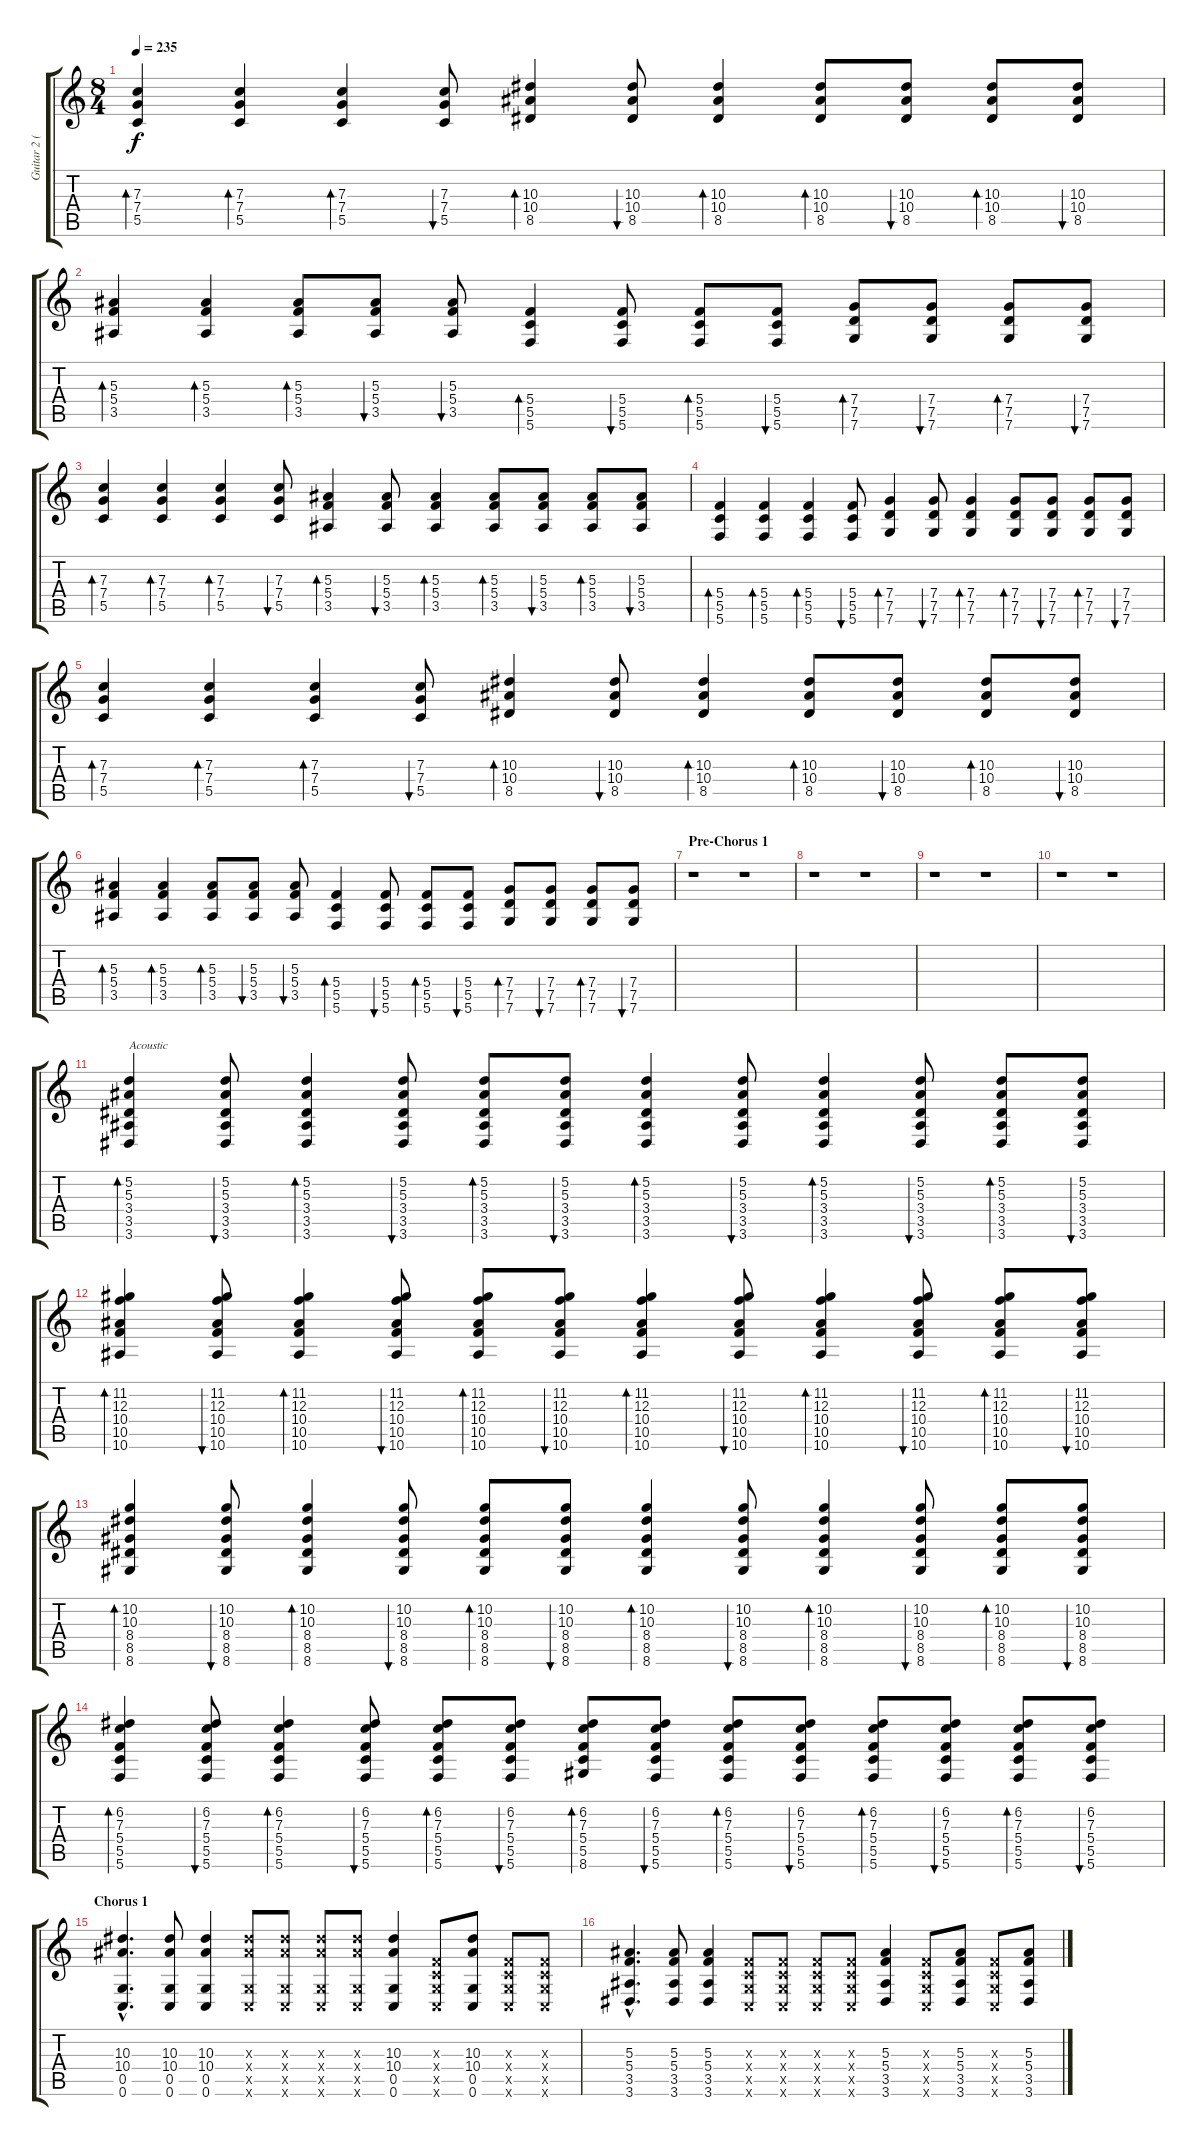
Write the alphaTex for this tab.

\track ("Guitar 2 (Paul)" "Guitar 2 (") {instrument distortionguitar}
\staff {score tabs}
\tuning (D4 A3 F3 C3 G2 C2) {hide}
\ts (8 4)
\tempo 235
\clef g2
\ks c
(7.3 7.4 5.5).4{bd 60 dy f} (7.3 7.4 5.5).4{bd 60} (7.3 7.4 5.5).4{bd 60} (7.3 7.4 5.5).8{bu 60} (10.3 10.4 8.5).4{bd 60} (10.3 10.4 8.5).8{bu 60} (10.3 10.4 8.5).4{bd 60} (10.3 10.4 8.5).8{bd 60} (10.3 10.4 8.5).8{bu 60} (10.3 10.4 8.5).8{bd 60} (10.3 10.4 8.5).8{bu 60} |
(5.3 5.4 3.5).4{bd 60} (5.3 5.4 3.5).4{bd 60} (5.3 5.4 3.5).8{bd 60} (5.3 5.4 3.5).8{bu 60} (5.3 5.4 3.5).8{bu 60} (5.4 5.5 5.6).4{bd 60} (5.4 5.5 5.6).8{bu 60} (5.4 5.5 5.6).8{bd 60} (5.4 5.5 5.6).8{bu 60} (7.4 7.5 7.6).8{bd 60} (7.4 7.5 7.6).8{bu 60} (7.4 7.5 7.6).8{bd 60} (7.4 7.5 7.6).8{bu 60} |
(7.3 7.4 5.5).4{bd 60} (7.3 7.4 5.5).4{bd 60} (7.3 7.4 5.5).4{bd 60} (7.3 7.4 5.5).8{bu 60} (5.3 5.4 3.5).4{bd 60} (5.3 5.4 3.5).8{bu 60} (5.3 5.4 3.5).4{bd 60} (5.3 5.4 3.5).8{bd 60} (5.3 5.4 3.5).8{bu 60} (5.3 5.4 3.5).8{bd 60} (5.3 5.4 3.5).8{bu 60} |
(5.4 5.5 5.6).4{bd 60} (5.4 5.5 5.6).4{bd 60} (5.4 5.5 5.6).4{bd 60} (5.4 5.5 5.6).8{bu 60} (7.4 7.5 7.6).4{bd 60} (7.4 7.5 7.6).8{bu 60} (7.4 7.5 7.6).4{bd 60} (7.4 7.5 7.6).8{bd 60} (7.4 7.5 7.6).8{bu 60} (7.4 7.5 7.6).8{bd 60} (7.4 7.5 7.6).8{bu 60} |
(7.3 7.4 5.5).4{bd 60} (7.3 7.4 5.5).4{bd 60} (7.3 7.4 5.5).4{bd 60} (7.3 7.4 5.5).8{bu 60} (10.3 10.4 8.5).4{bd 60} (10.3 10.4 8.5).8{bu 60} (10.3 10.4 8.5).4{bd 60} (10.3 10.4 8.5).8{bd 60} (10.3 10.4 8.5).8{bu 60} (10.3 10.4 8.5).8{bd 60} (10.3 10.4 8.5).8{bu 60} |
(5.3 5.4 3.5).4{bd 60} (5.3 5.4 3.5).4{bd 60} (5.3 5.4 3.5).8{bd 60} (5.3 5.4 3.5).8{bu 60} (5.3 5.4 3.5).8{bu 60} (5.4 5.5 5.6).4{bd 60} (5.4 5.5 5.6).8{bu 60} (5.4 5.5 5.6).8{bd 60} (5.4 5.5 5.6).8{bu 60} (7.4 7.5 7.6).8{bd 60} (7.4 7.5 7.6).8{bu 60} (7.4 7.5 7.6).8{bd 60} (7.4 7.5 7.6).8{bu 60} |
\section ("" "Pre-Chorus 1")
r.1 r.1 |
r.1 r.1 |
r.1 r.1 |
r.1 r.1 |
(5.2 5.3 3.4 3.5 3.6).4{bd 60 txt "Acoustic" instrument acousticguitarsteel} (5.2 5.3 3.4 3.5 3.6).8{bu 60} (5.2 5.3 3.4 3.5 3.6).4{bd 60} (5.2 5.3 3.4 3.5 3.6).8{bu 60} (5.2 5.3 3.4 3.5 3.6).8{bd 60} (5.2 5.3 3.4 3.5 3.6).8{bu 60} (5.2 5.3 3.4 3.5 3.6).4{bd 60} (5.2 5.3 3.4 3.5 3.6).8{bu 60} (5.2 5.3 3.4 3.5 3.6).4{bd 60} (5.2 5.3 3.4 3.5 3.6).8{bu 60} (5.2 5.3 3.4 3.5 3.6).8{bd 60} (5.2 5.3 3.4 3.5 3.6).8{bu 60} |
(11.2 12.3 10.4 10.5 10.6).4{bd 60} (11.2 12.3 10.4 10.5 10.6).8{bu 60} (11.2 12.3 10.4 10.5 10.6).4{bd 60} (11.2 12.3 10.4 10.5 10.6).8{bu 60} (11.2 12.3 10.4 10.5 10.6).8{bd 60} (11.2 12.3 10.4 10.5 10.6).8{bu 60} (11.2 12.3 10.4 10.5 10.6).4{bd 60} (11.2 12.3 10.4 10.5 10.6).8{bu 60} (11.2 12.3 10.4 10.5 10.6).4{bd 60} (11.2 12.3 10.4 10.5 10.6).8{bu 60} (11.2 12.3 10.4 10.5 10.6).8{bd 60} (11.2 12.3 10.4 10.5 10.6).8{bu 60} |
(10.2 10.3 8.4 8.5 8.6).4{bd 60} (10.2 10.3 8.4 8.5 8.6).8{bu 60} (10.2 10.3 8.4 8.5 8.6).4{bd 60} (10.2 10.3 8.4 8.5 8.6).8{bu 60} (10.2 10.3 8.4 8.5 8.6).8{bd 60} (10.2 10.3 8.4 8.5 8.6).8{bu 60} (10.2 10.3 8.4 8.5 8.6).4{bd 60} (10.2 10.3 8.4 8.5 8.6).8{bu 60} (10.2 10.3 8.4 8.5 8.6).4{bd 60} (10.2 10.3 8.4 8.5 8.6).8{bu 60} (10.2 10.3 8.4 8.5 8.6).8{bd 60} (10.2 10.3 8.4 8.5 8.6).8{bu 60} |
(6.2 7.3 5.4 5.5 5.6).4{bd 60} (6.2 7.3 5.4 5.5 5.6).8{bu 60} (6.2 7.3 5.4 5.5 5.6).4{bd 60} (6.2 7.3 5.4 5.5 5.6).8{bu 60} (6.2 7.3 5.4 5.5 5.6).8{bd 60} (6.2 7.3 5.4 5.5 5.6).8{bu 60} (6.2 7.3 5.4 5.5 8.6).8{bd 60} (6.2 7.3 5.4 5.5 5.6).8{bu 60} (6.2 7.3 5.4 5.5 5.6).8{bd 60} (6.2 7.3 5.4 5.5 5.6).8{bu 60} (6.2 7.3 5.4 5.5 5.6).8{bd 60} (6.2 7.3 5.4 5.5 5.6).8{bu 60} (6.2 7.3 5.4 5.5 5.6).8{bd 60} (6.2 7.3 5.4 5.5 5.6).8{bu 60} |
\section ("" "Chorus 1")
(10.3{hac} 10.4{hac} 0.5{hac} 0.6{hac}).4{d instrument distortionguitar} (10.3 10.4 0.5 0.6).8 (10.3 10.4 0.5 0.6).4 (10.3{x} 10.4{x} 0.5{x} 0.6{x}).8 (10.3{x} 10.4{x} 0.5{x} 0.6{x}).8 (10.3{x} 10.4{x} 0.5{x} 0.6{x}).8 (10.3{x} 10.4{x} 0.5{x} 0.6{x}).8 (10.3 10.4 0.5 0.6).4 (0.3{x} 0.4{x} 0.5{x} 0.6{x}).8 (10.3 10.4 0.5 0.6).8 (0.3{x} 0.4{x} 0.5{x} 0.6{x}).8 (0.3{x} 0.4{x} 0.5{x} 0.6{x}).8 |
(5.3{hac} 5.4{hac} 3.5{hac} 3.6{hac}).4{d} (5.3 5.4 3.5 3.6).8 (5.3 5.4 3.5 3.6).4 (0.3{x} 0.4{x} 0.5{x} 0.6{x}).8 (0.3{x} 0.4{x} 0.5{x} 0.6{x}).8 (0.3{x} 0.4{x} 0.5{x} 0.6{x}).8 (0.3{x} 0.4{x} 0.5{x} 0.6{x}).8 (5.3 5.4 3.5 3.6).4 (0.3{x} 0.4{x} 0.5{x} 0.6{x}).8 (5.3 5.4 3.5 3.6).8 (0.3{x} 0.4{x} 0.5{x} 0.6{x}).8 (5.3 5.4 3.5 3.6).8
